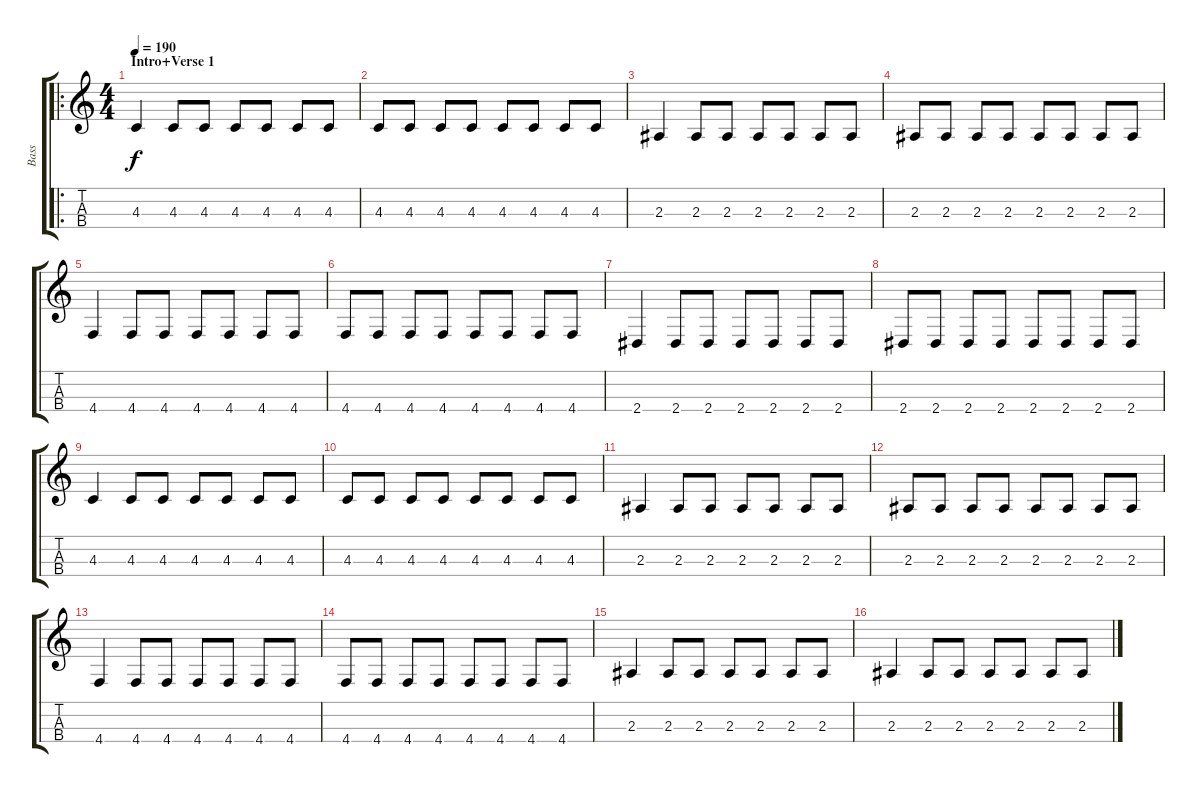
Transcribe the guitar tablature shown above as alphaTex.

\track ("Bass" "Bass") {instrument electricbasspick}
\staff {score tabs}
\tuning (Gb2 Db3 Ab2 Db2) {hide}
\ro
\ts (4 4)
\section ("" "Intro+Verse 1")
\tempo 190
\clef g2
\ks c
4.3.4{dy f instrument electricbasspick} 4.3.8 4.3.8 4.3.8 4.3.8 4.3.8 4.3.8 |
4.3.8 4.3.8 4.3.8 4.3.8 4.3.8 4.3.8 4.3.8 4.3.8 |
2.3.4 2.3.8 2.3.8 2.3.8 2.3.8 2.3.8 2.3.8 |
2.3.8 2.3.8 2.3.8 2.3.8 2.3.8 2.3.8 2.3.8 2.3.8 |
4.4.4 4.4.8 4.4.8 4.4.8 4.4.8 4.4.8 4.4.8 |
4.4.8 4.4.8 4.4.8 4.4.8 4.4.8 4.4.8 4.4.8 4.4.8 |
2.4.4 2.4.8 2.4.8 2.4.8 2.4.8 2.4.8 2.4.8 |
2.4.8 2.4.8 2.4.8 2.4.8 2.4.8 2.4.8 2.4.8 2.4.8 |
4.3.4 4.3.8 4.3.8 4.3.8 4.3.8 4.3.8 4.3.8 |
4.3.8 4.3.8 4.3.8 4.3.8 4.3.8 4.3.8 4.3.8 4.3.8 |
2.3.4 2.3.8 2.3.8 2.3.8 2.3.8 2.3.8 2.3.8 |
2.3.8 2.3.8 2.3.8 2.3.8 2.3.8 2.3.8 2.3.8 2.3.8 |
4.4.4 4.4.8 4.4.8 4.4.8 4.4.8 4.4.8 4.4.8 |
4.4.8 4.4.8 4.4.8 4.4.8 4.4.8 4.4.8 4.4.8 4.4.8 |
2.3.4 2.3.8 2.3.8 2.3.8 2.3.8 2.3.8 2.3.8 |
2.3.4 2.3.8 2.3.8 2.3.8 2.3.8 2.3.8 2.3.8
